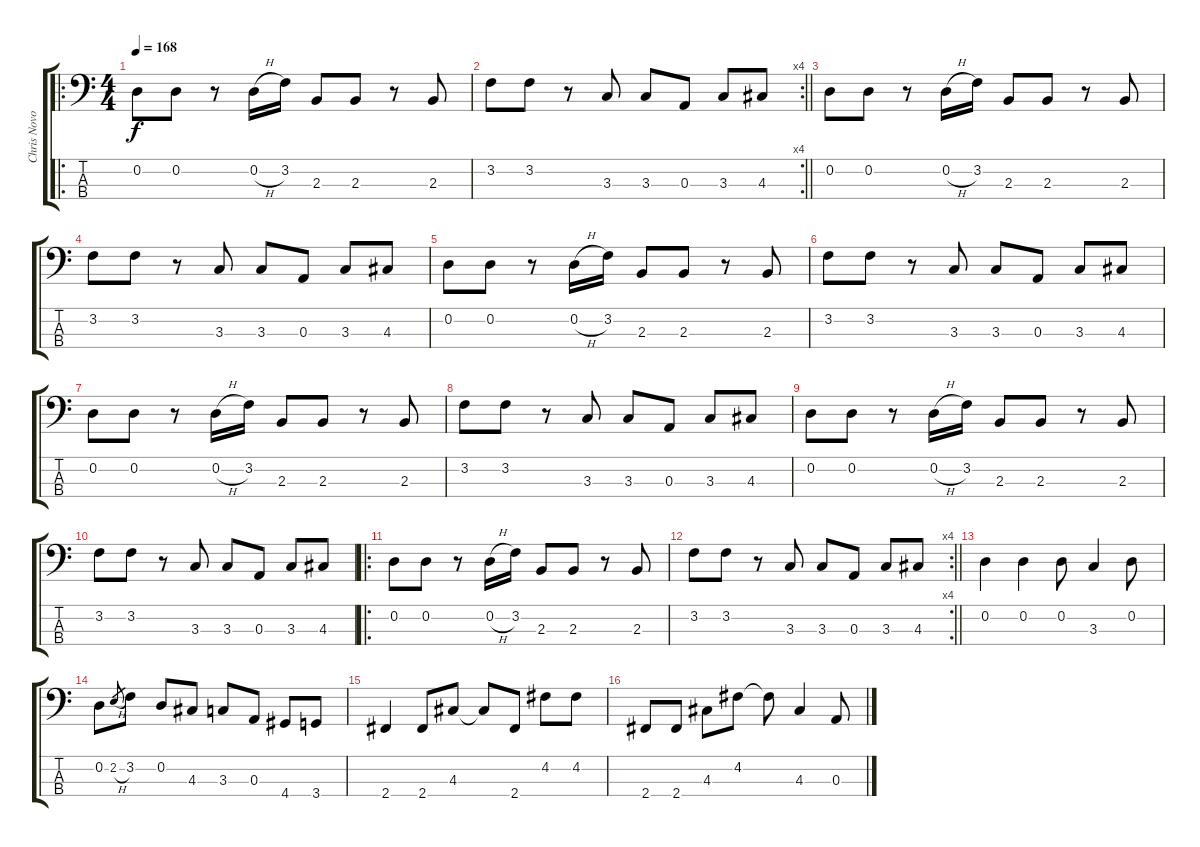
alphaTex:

\track ("Chris Novoselic - Bass" "Chris Novo") {instrument electricbasspick}
\staff {score tabs}
\tuning (G2 D2 A1 E1) {hide}
\ro
\ts (4 4)
\tempo 168
\clef f4
\ks c
0.2.8{dy f} 0.2.8 r.8 0.2{h}.16 3.2.16 2.3.8 2.3.8 r.8 2.3.8 |
\rc 4
\barLineRight lightlight
3.2.8 3.2.8 r.8 3.3.8 3.3.8 0.3.8 3.3.8 4.3.8 |
0.2.8 0.2.8 r.8 0.2{h}.16 3.2.16 2.3.8 2.3.8 r.8 2.3.8 |
3.2.8 3.2.8 r.8 3.3.8 3.3.8 0.3.8 3.3.8 4.3.8 |
0.2.8 0.2.8 r.8 0.2{h}.16 3.2.16 2.3.8 2.3.8 r.8 2.3.8 |
3.2.8 3.2.8 r.8 3.3.8 3.3.8 0.3.8 3.3.8 4.3.8 |
0.2.8 0.2.8 r.8 0.2{h}.16 3.2.16 2.3.8 2.3.8 r.8 2.3.8 |
3.2.8 3.2.8 r.8 3.3.8 3.3.8 0.3.8 3.3.8 4.3.8 |
0.2.8 0.2.8 r.8 0.2{h}.16 3.2.16 2.3.8 2.3.8 r.8 2.3.8 |
3.2.8 3.2.8 r.8 3.3.8 3.3.8 0.3.8 3.3.8 4.3.8 |
\ro
0.2.8 0.2.8 r.8 0.2{h}.16 3.2.16 2.3.8 2.3.8 r.8 2.3.8 |
\rc 4
\barLineRight lightlight
3.2.8 3.2.8 r.8 3.3.8 3.3.8 0.3.8 3.3.8 4.3.8 |
0.2.4 0.2.4 0.2.8 3.3.4 0.2.8 |
0.2.8 2.2{h}.8{gr} 3.2.8 0.2.8 4.3.8 3.3.8 0.3.8 4.4.8 3.4.8 |
2.4.4 2.4.8 4.3.8 4.3{t}.8 2.4.8 4.2.8 4.2.8 |
2.4.8 2.4.8 4.3.8 4.2.8 4.2{t}.8 4.3.4 0.3.8
